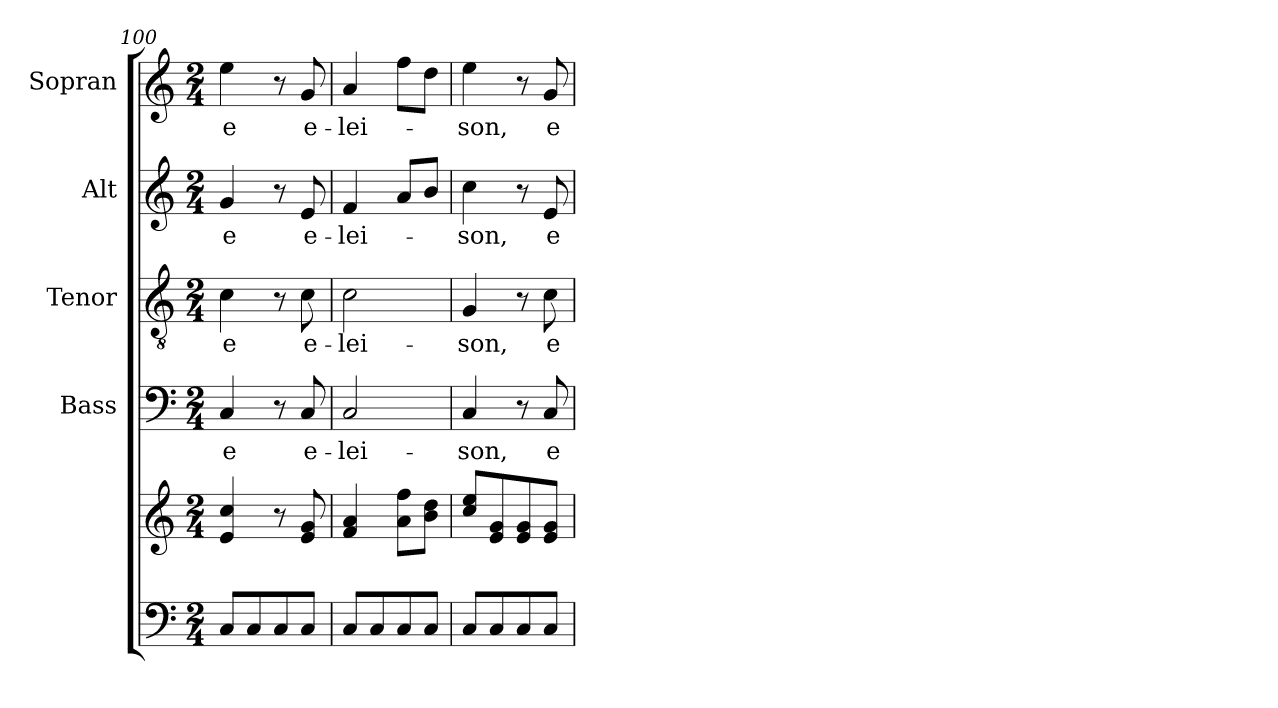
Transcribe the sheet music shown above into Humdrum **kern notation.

**kern	**kern	**kern	**text	**kern	**text	**kern	**text	**kern	**text
*part5	*part5	*part4	*part4	*part3	*part3	*part2	*part2	*part1	*part1
*staff6	*staff5	*staff4	*staff4	*staff3	*staff3	*staff2	*staff2	*staff1	*staff1
*	*	*I"Bass	*	*I"Tenor	*	*I"Alt	*	*I"Sopran	*
*	*	*I'B.	*	*I'T.	*	*I'A.	*	*I'S.	*
*clefF4	*clefG2	*clefF4	*	*clefGv2	*	*clefG2	*	*clefG2	*
*k[]	*k[]	*k[]	*	*k[]	*	*k[]	*	*k[]	*
*C:	*C:	*C:	*	*C:	*	*C:	*	*C:	*
*M2/4	*M2/4	*M2/4	*	*M2/4	*	*M2/4	*	*M2/4	*
=100	=100	=100	=100	=100	=100	=100	=100	=100	=100
!	!	!	!LO:LY:b	!	!LO:LY:b	!	!LO:LY:b	!	!LO:LY:b
8C/L	4e/ 4cc/	4C/	-e	4c\	-e	4g/	-e	4ee\	-e
8C/	.	.	.	.	.	.	.	.	.
8C/	8r	8r	.	8r	.	8r	.	8r	.
!	!	!	!LO:LY:b	!	!LO:LY:b	!	!LO:LY:b	!	!LO:LY:b
8C/J	8e/ 8g/	8C/	e-	8c\	e-	8e/	e-	8g/	e-
=101	=101	=101	=101	=101	=101	=101	=101	=101	=101
!	!	!	!LO:LY:b	!	!LO:LY:b	!	!LO:LY:b	!	!LO:LY:b
8C/L	4f/ 4a/	2C/	-lei-	2c\	-lei-	4f/	-lei-	4a/	-lei-
8C/	.	.	.	.	.	.	.	.	.
8C/	8a\ 8ff\L	.	.	.	.	8a/L	.	8ff\L	.
8C/J	8b\ 8dd\J	.	.	.	.	8b/J	.	8dd\J	.
=102	=102	=102	=102	=102	=102	=102	=102	=102	=102
!	!	!	!LO:LY:b	!	!LO:LY:b	!	!LO:LY:b	!	!LO:LY:b
8C/L	8cc/ 8ee/L	4C/	-son,	4G/	-son,	4cc\	-son,	4ee\	-son,
8C/	8e/ 8g/	.	.	.	.	.	.	.	.
8C/	8e/ 8g/	8r	.	8r	.	8r	.	8r	.
!	!	!	!LO:LY:b	!	!LO:LY:b	!	!LO:LY:b	!	!LO:LY:b
8C/J	8e/ 8g/J	8C/	e-	8c\	e-	8e/	e-	8g/	e-
=	=	=	=	=	=	=	=	=	=
*-	*-	*-	*-	*-	*-	*-	*-	*-	*-
